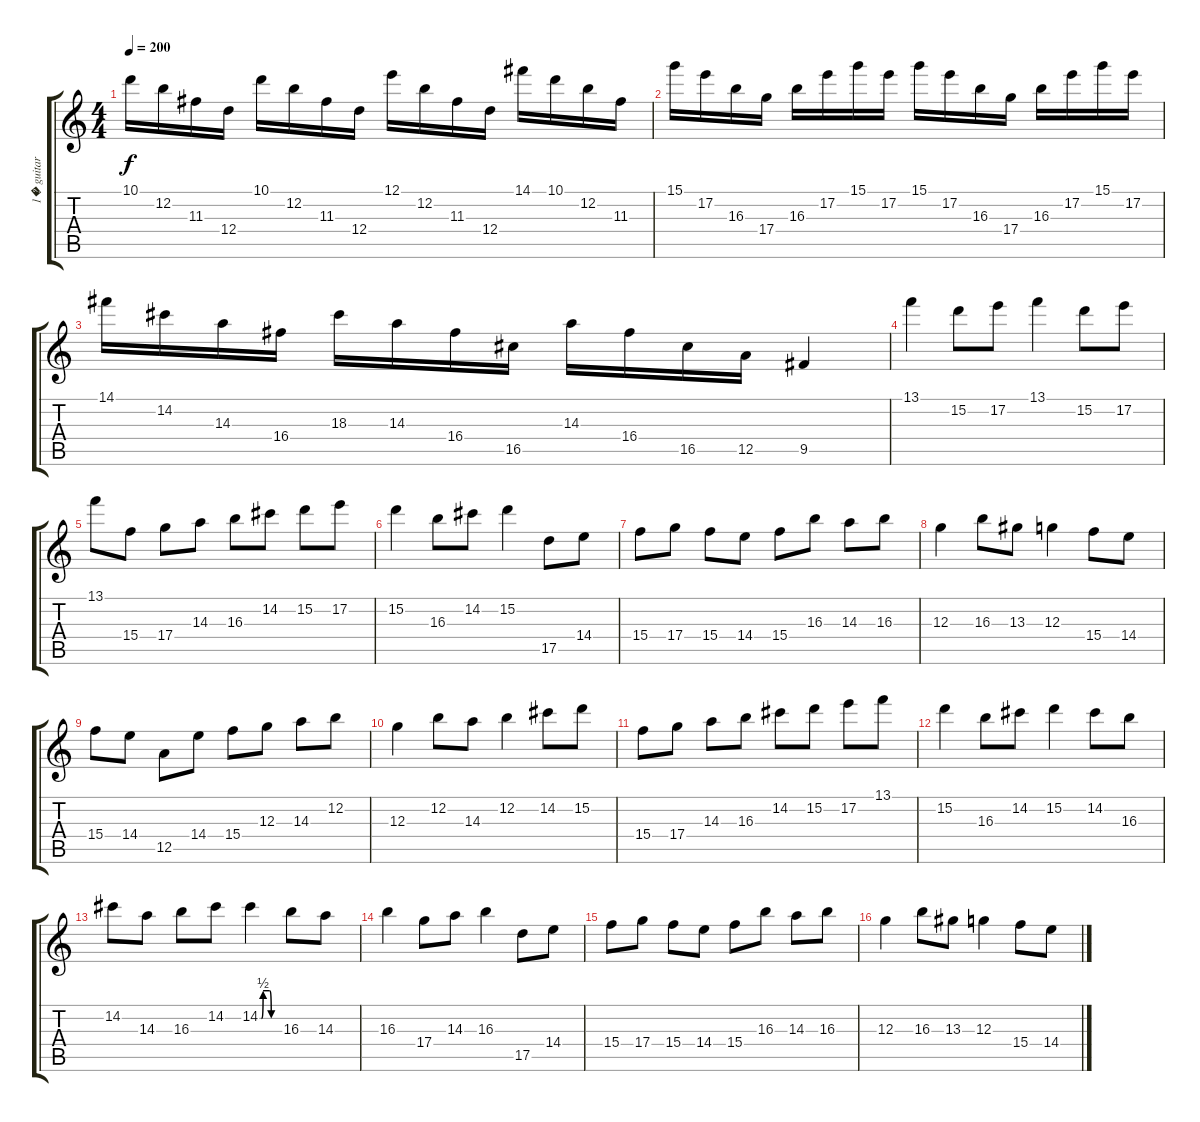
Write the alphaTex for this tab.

\track ("1� guitar acom" "1� guitar ") {instrument distortionguitar}
\staff {score tabs}
\tuning (E4 B3 G3 D3 A2 E2) {hide}
\ts (4 4)
\tempo 200
\clef g2
\ks c
10.1.16{dy f} 12.2.16 11.3.16 12.4.16 10.1.16 12.2.16 11.3.16 12.4.16 12.1.16 12.2.16 11.3.16 12.4.16 14.1.16 10.1.16 12.2.16 11.3.16 |
15.1.16 17.2.16 16.3.16 17.4.16 16.3.16 17.2.16 15.1.16 17.2.16 15.1.16 17.2.16 16.3.16 17.4.16 16.3.16 17.2.16 15.1.16 17.2.16 |
14.1.16 14.2.16 14.3.16 16.4.16 18.3.16 14.3.16 16.4.16 16.5.16 14.3.16 16.4.16 16.5.16 12.5.16 9.5.4 |
13.1.4 15.2.8 17.2.8 13.1.4 15.2.8 17.2.8 |
13.1.8 15.4.8 17.4.8 14.3.8 16.3.8 14.2.8 15.2.8 17.2.8 |
15.2.4 16.3.8 14.2.8 15.2.4 17.5.8 14.4.8 |
15.4.8 17.4.8 15.4.8 14.4.8 15.4.8 16.3.8 14.3.8 16.3.8 |
12.3.4 16.3.8 13.3.8 12.3.4 15.4.8 14.4.8 |
15.4.8 14.4.8 12.5.8 14.4.8 15.4.8 12.3.8 14.3.8 12.2.8 |
12.3.4 12.2.8 14.3.8 12.2.4 14.2.8 15.2.8 |
15.4.8 17.4.8 14.3.8 16.3.8 14.2.8 15.2.8 17.2.8 13.1.8 |
15.2.4 16.3.8 14.2.8 15.2.4 14.2.8 16.3.8 |
14.2.8 14.3.8 16.3.8 14.2.8 14.2{be (custom 0 0 5 0 10 2 30 2 35 0 60 0)}.4 16.3.8 14.3.8 |
16.3.4 17.4.8 14.3.8 16.3.4 17.5.8 14.4.8 |
15.4.8 17.4.8 15.4.8 14.4.8 15.4.8 16.3.8 14.3.8 16.3.8 |
12.3.4 16.3.8 13.3.8 12.3.4 15.4.8 14.4.8
